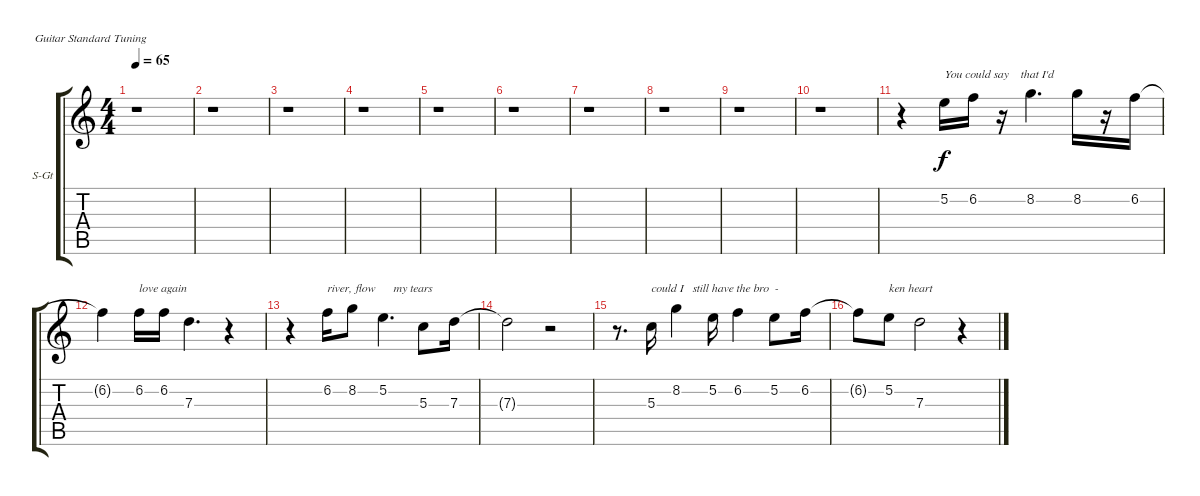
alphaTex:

\bracketExtendMode groupsimilarinstruments
\firstSystemTrackNameOrientation horizontal
\otherSystemsTrackNameOrientation horizontal
\track ("Vox" "S-Gt") {instrument violin}
\staff {score tabs}
\tuning (E4 B3 G3 D3 A2 E2)
\displaytranspose 12
\ts (4 4)
\tempo 65
\clef g2
\ks c
r.1{dy f} |
r.1 |
r.1 |
r.1 |
r.1 |
r.1 |
r.1 |
r.1 |
r.1 |
r.1 |
r.4 5.2.16{txt "You could say    that I'd"} 6.2.16 r.16 8.2.4{d} 8.2.16 r.16 6.2.16 |
6.2{t}.4 6.2.16{txt "love again"} 6.2.16 7.3.4{d} r.4 |
r.4 6.2.16{txt "river, flow      my tears"} 8.2.8 5.2.4{d} 5.3.8 7.3.16 |
7.3{t}.2 r.2 |
r.8{d} 5.3.16{txt "could I   still have the bro  -"} 8.2.4 5.2.16 6.2.4 5.2.8 6.2.16 |
6.2{t}.8 5.2.8{txt "ken heart"} 7.3.2 r.4
